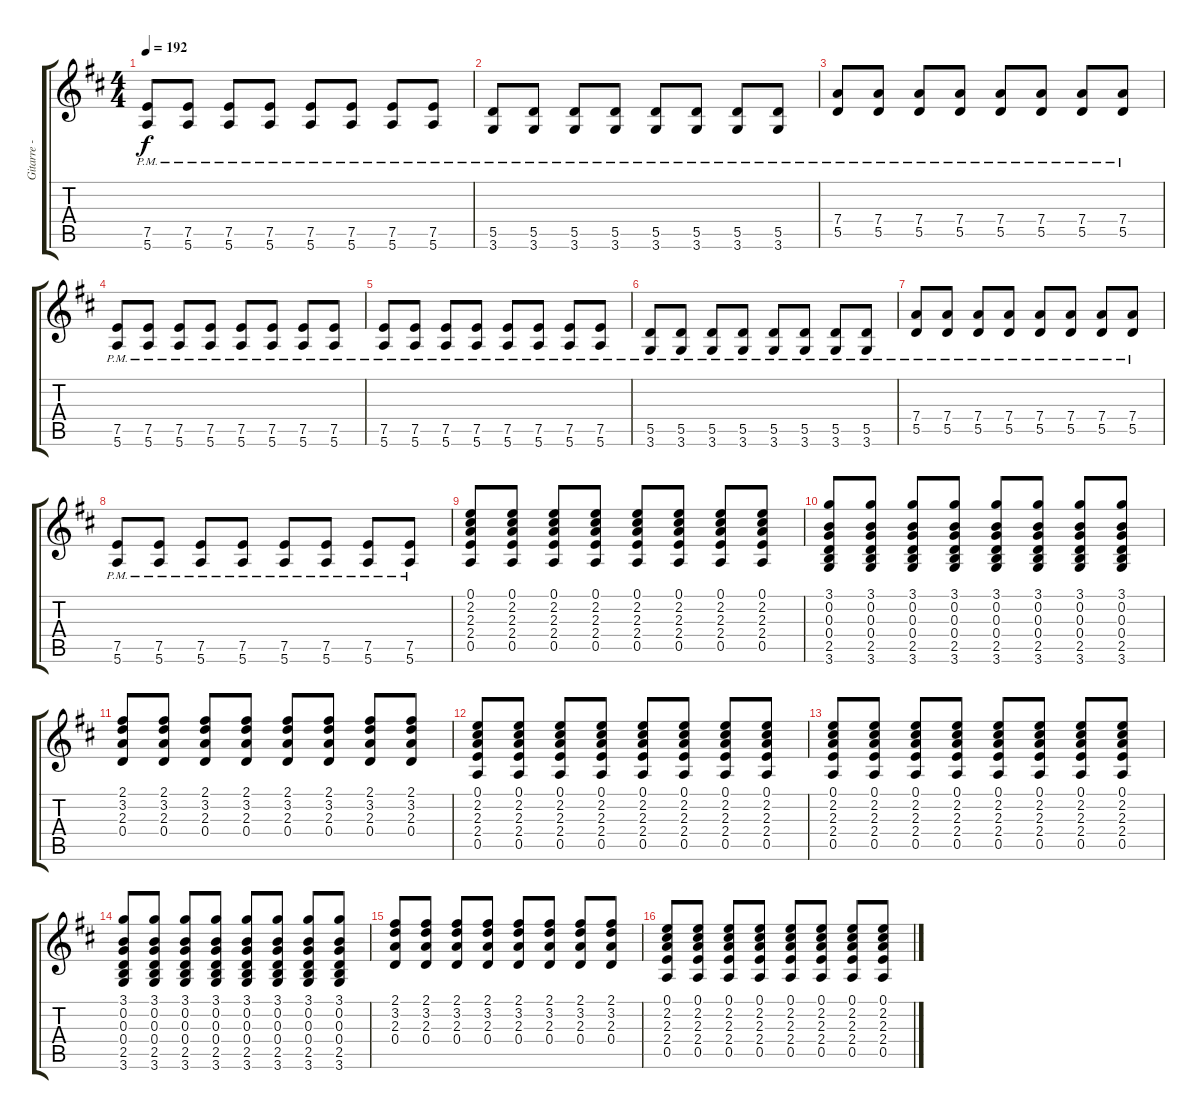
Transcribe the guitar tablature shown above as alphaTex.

\track ("Gitarre - Breiti" "Gitarre - ") {instrument distortionguitar}
\staff {score tabs}
\tuning (E4 B3 G3 D3 A2 E2) {hide}
\ts (4 4)
\tempo 192
\clef g2
\ks d
(7.5{pm} 5.6{pm}).8{dy f} (7.5{pm} 5.6{pm}).8 (7.5{pm} 5.6{pm}).8 (7.5{pm} 5.6{pm}).8 (7.5{pm} 5.6{pm}).8 (7.5{pm} 5.6{pm}).8 (7.5{pm} 5.6{pm}).8 (7.5{pm} 5.6{pm}).8 |
(5.5{pm} 3.6{pm}).8 (5.5{pm} 3.6{pm}).8 (5.5{pm} 3.6{pm}).8 (5.5{pm} 3.6{pm}).8 (5.5{pm} 3.6{pm}).8 (5.5{pm} 3.6{pm}).8 (5.5{pm} 3.6{pm}).8 (5.5{pm} 3.6{pm}).8 |
(7.4{pm} 5.5{pm}).8 (7.4{pm} 5.5{pm}).8 (7.4{pm} 5.5{pm}).8 (7.4{pm} 5.5{pm}).8 (7.4{pm} 5.5{pm}).8 (7.4{pm} 5.5{pm}).8 (7.4{pm} 5.5{pm}).8 (7.4{pm} 5.5{pm}).8 |
(7.5{pm} 5.6{pm}).8 (7.5{pm} 5.6{pm}).8 (7.5{pm} 5.6{pm}).8 (7.5{pm} 5.6{pm}).8 (7.5{pm} 5.6{pm}).8 (7.5{pm} 5.6{pm}).8 (7.5{pm} 5.6{pm}).8 (7.5{pm} 5.6{pm}).8 |
(7.5{pm} 5.6{pm}).8 (7.5{pm} 5.6{pm}).8 (7.5{pm} 5.6{pm}).8 (7.5{pm} 5.6{pm}).8 (7.5{pm} 5.6{pm}).8 (7.5{pm} 5.6{pm}).8 (7.5{pm} 5.6{pm}).8 (7.5{pm} 5.6{pm}).8 |
(5.5{pm} 3.6{pm}).8 (5.5{pm} 3.6{pm}).8 (5.5{pm} 3.6{pm}).8 (5.5{pm} 3.6{pm}).8 (5.5{pm} 3.6{pm}).8 (5.5{pm} 3.6{pm}).8 (5.5{pm} 3.6{pm}).8 (5.5{pm} 3.6{pm}).8 |
(7.4{pm} 5.5{pm}).8 (7.4{pm} 5.5{pm}).8 (7.4{pm} 5.5{pm}).8 (7.4{pm} 5.5{pm}).8 (7.4{pm} 5.5{pm}).8 (7.4{pm} 5.5{pm}).8 (7.4{pm} 5.5{pm}).8 (7.4{pm} 5.5{pm}).8 |
(7.5{pm} 5.6{pm}).8 (7.5{pm} 5.6{pm}).8 (7.5{pm} 5.6{pm}).8 (7.5{pm} 5.6{pm}).8 (7.5{pm} 5.6{pm}).8 (7.5{pm} 5.6{pm}).8 (7.5{pm} 5.6{pm}).8 (7.5{pm} 5.6{pm}).8 |
(0.1 2.2 2.3 2.4 0.5).8 (0.1 2.2 2.3 2.4 0.5).8 (0.1 2.2 2.3 2.4 0.5).8 (0.1 2.2 2.3 2.4 0.5).8 (0.1 2.2 2.3 2.4 0.5).8 (0.1 2.2 2.3 2.4 0.5).8 (0.1 2.2 2.3 2.4 0.5).8 (0.1 2.2 2.3 2.4 0.5).8 |
(3.1 0.2 0.3 0.4 2.5 3.6).8 (3.1 0.2 0.3 0.4 2.5 3.6).8 (3.1 0.2 0.3 0.4 2.5 3.6).8 (3.1 0.2 0.3 0.4 2.5 3.6).8 (3.1 0.2 0.3 0.4 2.5 3.6).8 (3.1 0.2 0.3 0.4 2.5 3.6).8 (3.1 0.2 0.3 0.4 2.5 3.6).8 (3.1 0.2 0.3 0.4 2.5 3.6).8 |
(2.1 3.2 2.3 0.4).8 (2.1 3.2 2.3 0.4).8 (2.1 3.2 2.3 0.4).8 (2.1 3.2 2.3 0.4).8 (2.1 3.2 2.3 0.4).8 (2.1 3.2 2.3 0.4).8 (2.1 3.2 2.3 0.4).8 (2.1 3.2 2.3 0.4).8 |
(0.1 2.2 2.3 2.4 0.5).8 (0.1 2.2 2.3 2.4 0.5).8 (0.1 2.2 2.3 2.4 0.5).8 (0.1 2.2 2.3 2.4 0.5).8 (0.1 2.2 2.3 2.4 0.5).8 (0.1 2.2 2.3 2.4 0.5).8 (0.1 2.2 2.3 2.4 0.5).8 (0.1 2.2 2.3 2.4 0.5).8 |
(0.1 2.2 2.3 2.4 0.5).8 (0.1 2.2 2.3 2.4 0.5).8 (0.1 2.2 2.3 2.4 0.5).8 (0.1 2.2 2.3 2.4 0.5).8 (0.1 2.2 2.3 2.4 0.5).8 (0.1 2.2 2.3 2.4 0.5).8 (0.1 2.2 2.3 2.4 0.5).8 (0.1 2.2 2.3 2.4 0.5).8 |
(3.1 0.2 0.3 0.4 2.5 3.6).8 (3.1 0.2 0.3 0.4 2.5 3.6).8 (3.1 0.2 0.3 0.4 2.5 3.6).8 (3.1 0.2 0.3 0.4 2.5 3.6).8 (3.1 0.2 0.3 0.4 2.5 3.6).8 (3.1 0.2 0.3 0.4 2.5 3.6).8 (3.1 0.2 0.3 0.4 2.5 3.6).8 (3.1 0.2 0.3 0.4 2.5 3.6).8 |
(2.1 3.2 2.3 0.4).8 (2.1 3.2 2.3 0.4).8 (2.1 3.2 2.3 0.4).8 (2.1 3.2 2.3 0.4).8 (2.1 3.2 2.3 0.4).8 (2.1 3.2 2.3 0.4).8 (2.1 3.2 2.3 0.4).8 (2.1 3.2 2.3 0.4).8 |
(0.1 2.2 2.3 2.4 0.5).8 (0.1 2.2 2.3 2.4 0.5).8 (0.1 2.2 2.3 2.4 0.5).8 (0.1 2.2 2.3 2.4 0.5).8 (0.1 2.2 2.3 2.4 0.5).8 (0.1 2.2 2.3 2.4 0.5).8 (0.1 2.2 2.3 2.4 0.5).8 (0.1 2.2 2.3 2.4 0.5).8
